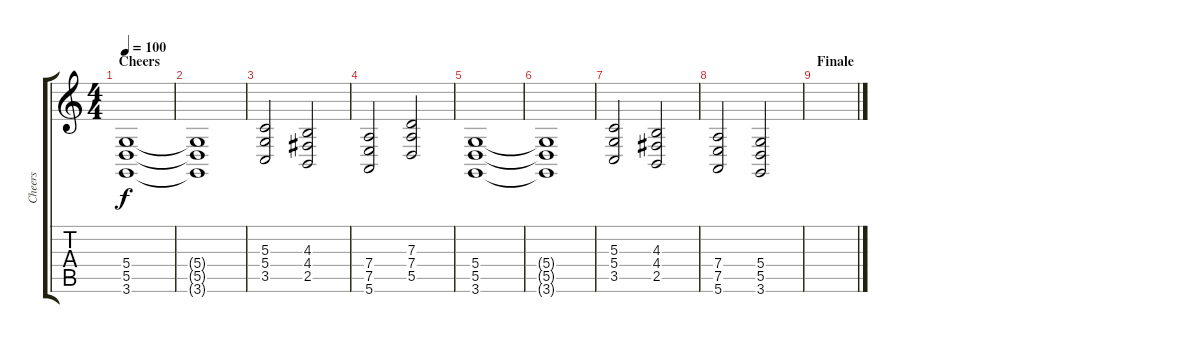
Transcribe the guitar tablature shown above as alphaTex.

\track ("Cheers" "Cheers") {instrument applause}
\staff {score tabs}
\tuning (E4 B3 G3 D3 A2 E2) {hide}
\ts (4 4)
\section ("" "Cheers")
\tempo 100
\clef g2
\ks c
(5.4 5.5 3.6).1{dy f} |
(5.4{t} 5.5{t} 3.6{t}).1 |
(5.3 5.4 3.5).2 (4.3 4.4 2.5).2 |
(7.4 7.5 5.6).2 (7.3 7.4 5.5).2 |
(5.4 5.5 3.6).1 |
(5.4{t} 5.5{t} 3.6{t}).1 |
(5.3 5.4 3.5).2 (4.3 4.4 2.5).2 |
(7.4 7.5 5.6).2 (5.4 5.5 3.6).2 |
\section ("" "Finale")
